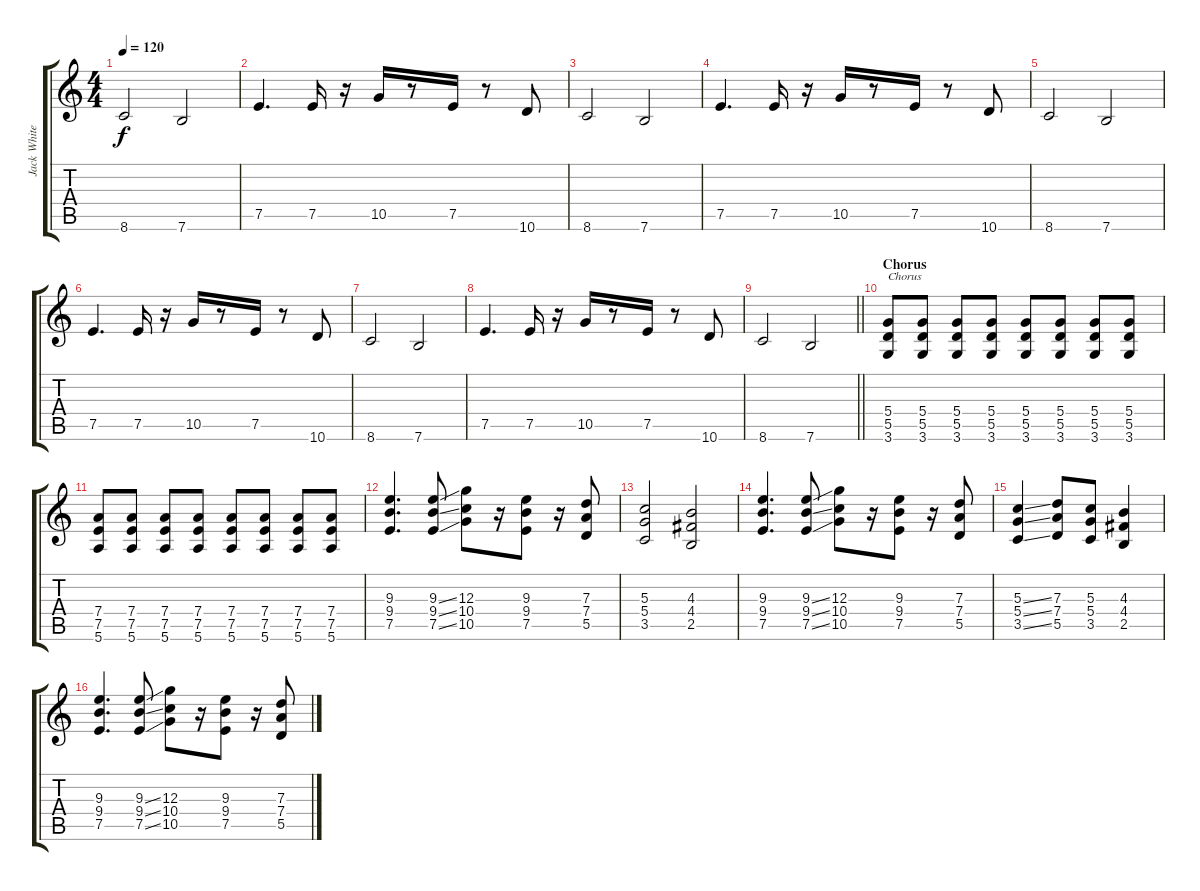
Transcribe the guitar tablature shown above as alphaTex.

\track ("Jack White" "Jack White") {instrument overdrivenguitar}
\staff {score tabs}
\tuning (E4 B3 G3 D3 A2 E2) {hide}
\ts (4 4)
\tempo 120
\clef g2
\ks c
8.6.2{dy f} 7.6.2 |
7.5.4{d} 7.5.16 r.16 10.5.16 r.8 7.5.16 r.8 10.6.8 |
8.6.2 7.6.2 |
7.5.4{d} 7.5.16 r.16 10.5.16 r.8 7.5.16 r.8 10.6.8 |
8.6.2 7.6.2 |
7.5.4{d} 7.5.16 r.16 10.5.16 r.8 7.5.16 r.8 10.6.8 |
8.6.2 7.6.2 |
7.5.4{d} 7.5.16 r.16 10.5.16 r.8 7.5.16 r.8 10.6.8 |
\barLineRight lightlight
8.6.2 7.6.2 |
\section ("" "Chorus ")
(5.4 5.5 3.6).8{txt "Chorus"} (5.4 5.5 3.6).8 (5.4 5.5 3.6).8 (5.4 5.5 3.6).8 (5.4 5.5 3.6).8 (5.4 5.5 3.6).8 (5.4 5.5 3.6).8 (5.4 5.5 3.6).8 |
(7.4 7.5 5.6).8 (7.4 7.5 5.6).8 (7.4 7.5 5.6).8{instrument overdrivenguitar} (7.4 7.5 5.6).8 (7.4 7.5 5.6).8 (7.4 7.5 5.6).8 (7.4 7.5 5.6).8 (7.4 7.5 5.6).8 |
(9.3 9.4 7.5).4{d} (9.3{ss} 9.4{ss} 7.5{ss}).8 (12.3 10.4 10.5).8 r.16 (9.3 9.4 7.5).8 r.16 (7.3 7.4 5.5).8 |
(5.3 5.4 3.5).2 (4.3 4.4 2.5).2 |
(9.3 9.4 7.5).4{d} (9.3{ss} 9.4{ss} 7.5{ss}).8 (12.3 10.4 10.5).8 r.16 (9.3 9.4 7.5).8 r.16 (7.3 7.4 5.5).8 |
(5.3{ss} 5.4{ss} 3.5{ss}).4 (7.3 7.4 5.5).8 (5.3 5.4 3.5).8 (4.3 4.4 2.5).4 |
(9.3 9.4 7.5).4{d} (9.3{ss} 9.4{ss} 7.5{ss}).8 (12.3 10.4 10.5).8 r.16 (9.3 9.4 7.5).8 r.16 (7.3 7.4 5.5).8
